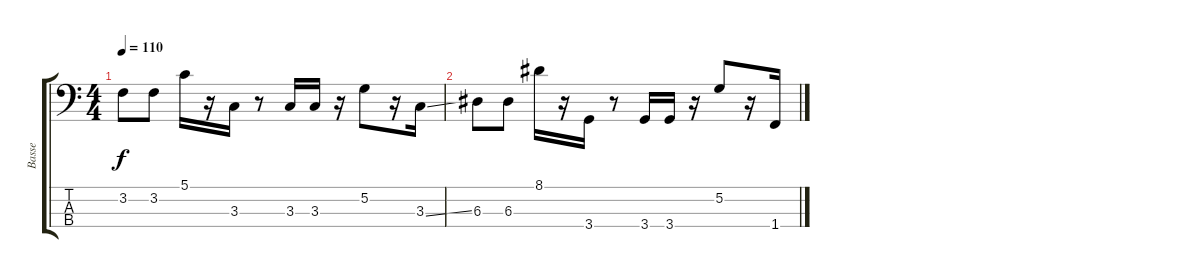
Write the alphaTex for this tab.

\track ("Basse" "Basse") {instrument electricbassfinger}
\staff {score tabs}
\tuning (G2 D2 A1 E1) {hide}
\ts (4 4)
\tempo 110
\clef f4
\ks c
3.2.8{dy f volume 0} 3.2.8 5.1.16 r.16 3.3.16 r.8 3.3.16 3.3.16 r.16 5.2.8 r.16 3.3{ss}.16 |
6.3.8 6.3.8 8.1.16 r.16 3.4.16 r.8 3.4.16 3.4.16 r.16 5.2.8 r.16 1.4.16
